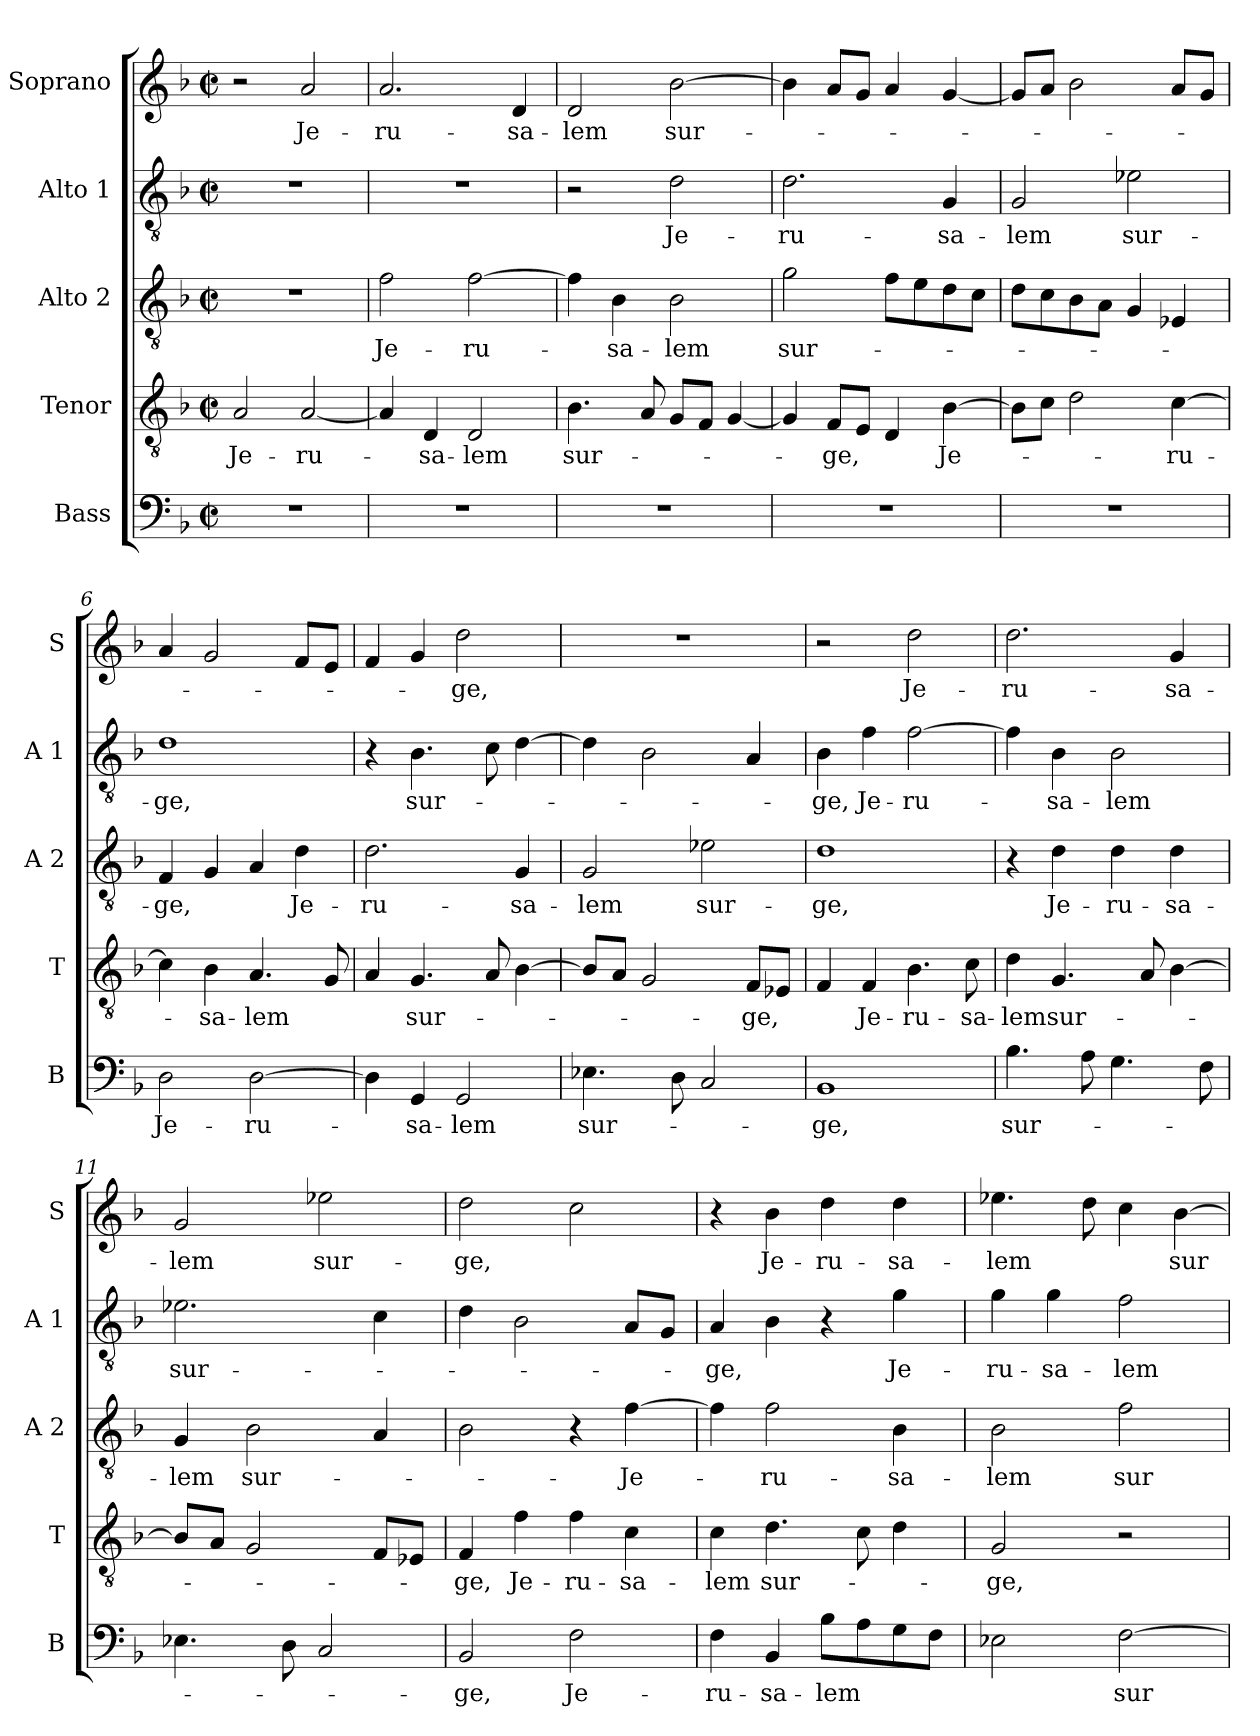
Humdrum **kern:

**kern	**text	**kern	**text	**kern	**text	**kern	**text	**kern	**text
*part5	*part5	*part4	*part4	*part3	*part3	*part2	*part2	*part1	*part1
*staff5	*staff5	*staff4	*staff4	*staff3	*staff3	*staff2	*staff2	*staff1	*staff1
*I"Bass	*	*I"Tenor	*	*I"Alto 2	*	*I"Alto 1	*	*I"Soprano	*
*I'B	*	*I'T	*	*I'A 2	*	*I'A 1	*	*I'S	*
*clefF4	*	*clefGv2	*	*clefGv2	*	*clefGv2	*	*clefG2	*
*k[b-]	*	*k[b-]	*	*k[b-]	*	*k[b-]	*	*k[b-]	*
*F:	*	*F:	*	*F:	*	*F:	*	*F:	*
*M2/2	*	*M2/2	*	*M2/2	*	*M2/2	*	*M2/2	*
*met(c|)	*	*met(c|)	*	*met(c|)	*	*met(c|)	*	*met(c|)	*
=1	=1	=1	=1	=1	=1	=1	=1	=1	=1
!	!	!	!LO:LY:b	!	!	!	!	!	!
1r	.	2A/	Je-	1r	.	1r	.	2r	.
!	!	!	!LO:LY:b	!	!	!	!	!	!LO:LY:b
.	.	[2A/	-ru-	.	.	.	.	2a/	Je-
=2	=2	=2	=2	=2	=2	=2	=2	=2	=2
!	!	!	!	!	!LO:LY:b	!	!	!	!LO:LY:b
1r	.	4A/]	.	2f\	Je-	1r	.	2.a/	-ru-
!	!	!	!LO:LY:b	!	!	!	!	!	!
.	.	4D/	-sa-	.	.	.	.	.	.
!	!	!	!LO:LY:b	!	!LO:LY:b	!	!	!	!
.	.	2D/	-lem	[2f\	-ru-	.	.	.	.
!	!	!	!	!	!	!	!	!	!LO:LY:b
.	.	.	.	.	.	.	.	4d/	-sa-
=3	=3	=3	=3	=3	=3	=3	=3	=3	=3
!	!	!	!LO:LY:b	!	!	!	!	!	!LO:LY:b
1r	.	4.B-\	sur-	4f\]	.	2r	.	2d/	-lem
!	!	!	!	!	!LO:LY:b	!	!	!	!
.	.	.	.	4B-\	-sa-	.	.	.	.
.	.	8A/	.	.	.	.	.	.	.
!	!	!	!	!	!LO:LY:b	!	!LO:LY:b	!	!LO:LY:b
.	.	8G/L	.	2B-\	-lem	2d\	Je-	[2b-\	sur-
.	.	8F/J	.	.	.	.	.	.	.
.	.	[4G/	.	.	.	.	.	.	.
=4	=4	=4	=4	=4	=4	=4	=4	=4	=4
!	!	!	!	!	!LO:LY:b	!	!LO:LY:b	!	!
1r	.	4G/]	.	2g\	sur-	2.d\	-ru-	4b-\]	.
!	!	!	!LO:LY:b	!	!	!	!	!	!
.	.	8F/L	-ge,	.	.	.	.	8a/L	.
.	.	8E/J	.	.	.	.	.	8g/J	.
.	.	4D/	.	8f\L	.	.	.	4a/	.
.	.	.	.	8e\	.	.	.	.	.
!	!	!	!LO:LY:b	!	!	!	!LO:LY:b	!	!
.	.	[4B-\	Je-	8d\	.	4G/	-sa-	[4g/	.
.	.	.	.	8c\J	.	.	.	.	.
=5	=5	=5	=5	=5	=5	=5	=5	=5	=5
!	!	!	!	!	!	!	!LO:LY:b	!	!
1r	.	8B-\L]	.	8d\L	.	2G/	-lem	8g/L]	.
.	.	8c\J	.	8c\	.	.	.	8a/J	.
.	.	2d\	.	8B-\	.	.	.	2b-\	.
.	.	.	.	8A\J	.	.	.	.	.
!	!	!	!	!	!	!	!LO:LY:b	!	!
.	.	.	.	4G/	.	2e-X\	sur-	.	.
!	!	!	!LO:LY:b	!	!	!	!	!	!
.	.	[4c\	-ru-	4E-X/	.	.	.	8a/L	.
.	.	.	.	.	.	.	.	8g/J	.
!!LO:LB:g=z
=6	=6	=6	=6	=6	=6	=6	=6	=6	=6
!	!LO:LY:b	!	!	!	!LO:LY:b	!	!LO:LY:b	!	!
2D\	Je-	4c\]	.	4F/	-ge,	1d	-ge,	4a/	.
!	!	!	!LO:LY:b	!	!	!	!	!	!
.	.	4B-\	-sa-	4G/	.	.	.	2g/	.
!	!LO:LY:b	!	!LO:LY:b	!	!	!	!	!	!
[2D\	-ru-	4.A/	-lem	4A/	.	.	.	.	.
!	!	!	!	!	!LO:LY:b	!	!	!	!
.	.	.	.	4d\	Je-	.	.	8f/L	.
.	.	8G/	.	.	.	.	.	8e/J	.
=7	=7	=7	=7	=7	=7	=7	=7	=7	=7
!	!	!	!	!	!LO:LY:b	!	!	!	!
4D\]	.	4A/	.	2.d\	-ru-	4r	.	4f/	.
!	!LO:LY:b	!	!LO:LY:b	!	!	!	!LO:LY:b	!	!
4GG/	-sa-	4.G/	sur-	.	.	4.B-\	sur-	4g/	.
!	!LO:LY:b	!	!	!	!	!	!	!	!LO:LY:b
2GG/	-lem	.	.	.	.	.	.	2dd\	-ge,
.	.	8A/	.	.	.	8c\	.	.	.
!	!	!	!	!	!LO:LY:b	!	!	!	!
.	.	[4B-\	.	4G/	-sa-	[4d\	.	.	.
=8	=8	=8	=8	=8	=8	=8	=8	=8	=8
!	!LO:LY:b	!	!	!	!LO:LY:b	!	!	!	!
4.E-X\	sur-	8B-/L]	.	2G/	-lem	4d\]	.	1r	.
.	.	8A/J	.	.	.	.	.	.	.
.	.	2G/	.	.	.	2B-\	.	.	.
8D\	.	.	.	.	.	.	.	.	.
!	!	!	!	!	!LO:LY:b	!	!	!	!
2C/	.	.	.	2e-X\	sur-	.	.	.	.
!	!	!	!LO:LY:b	!	!	!	!	!	!
.	.	8F/L	-ge,	.	.	4A/	.	.	.
.	.	8E-X/J	.	.	.	.	.	.	.
=9	=9	=9	=9	=9	=9	=9	=9	=9	=9
!	!LO:LY:b	!	!	!	!LO:LY:b	!	!LO:LY:b	!	!
1BB-	-ge,	4F/	.	1d	-ge,	4B-\	-ge,	2r	.
!	!	!	!LO:LY:b	!	!	!	!LO:LY:b	!	!
.	.	4F/	Je-	.	.	4f\	Je-	.	.
!	!	!	!LO:LY:b	!	!	!	!LO:LY:b	!	!LO:LY:b
.	.	4.B-\	-ru-	.	.	[2f\	-ru-	2dd\	Je-
!	!	!	!LO:LY:b	!	!	!	!	!	!
.	.	8c\	-sa-	.	.	.	.	.	.
=10	=10	=10	=10	=10	=10	=10	=10	=10	=10
!	!LO:LY:b	!	!LO:LY:b	!	!	!	!	!	!LO:LY:b
4.B-\	sur-	4d\	-lem	4r	.	4f\]	.	2.dd\	-ru-
!	!	!	!LO:LY:b	!	!LO:LY:b	!	!LO:LY:b	!	!
.	.	4.G/	sur-	4d\	Je-	4B-\	-sa-	.	.
8A\	.	.	.	.	.	.	.	.	.
!	!	!	!	!	!LO:LY:b	!	!LO:LY:b	!	!
4.G\	.	.	.	4d\	-ru-	2B-\	-lem	.	.
.	.	8A/	.	.	.	.	.	.	.
!	!	!	!	!	!LO:LY:b	!	!	!	!LO:LY:b
.	.	[4B-\	.	4d\	-sa-	.	.	4g/	-sa-
8F\	.	.	.	.	.	.	.	.	.
!!LO:LB:g=z
=11	=11	=11	=11	=11	=11	=11	=11	=11	=11
!	!	!	!	!	!LO:LY:b	!	!LO:LY:b	!	!LO:LY:b
4.E-X\	.	8B-/L]	.	4G/	-lem	2.e-X\	sur-	2g/	-lem
.	.	8A/J	.	.	.	.	.	.	.
!	!	!	!	!	!LO:LY:b	!	!	!	!
.	.	2G/	.	2B-\	sur-	.	.	.	.
8D\	.	.	.	.	.	.	.	.	.
!	!	!	!	!	!	!	!	!	!LO:LY:b
2C/	.	.	.	.	.	.	.	2ee-X\	sur-
.	.	8F/L	.	4A/	.	4c\	.	.	.
.	.	8E-X/J	.	.	.	.	.	.	.
=12	=12	=12	=12	=12	=12	=12	=12	=12	=12
!	!LO:LY:b	!	!LO:LY:b	!	!	!	!	!	!LO:LY:b
2BB-/	-ge,	4F/	-ge,	2B-\	.	4d\	.	2dd\	-ge,
!	!	!	!LO:LY:b	!	!	!	!	!	!
.	.	4f\	Je-	.	.	2B-\	.	.	.
!	!LO:LY:b	!	!LO:LY:b	!	!	!	!	!	!
2F\	Je-	4f\	-ru-	4r	.	.	.	2cc\	.
!	!	!	!LO:LY:b	!	!LO:LY:b	!	!	!	!
.	.	4c\	-sa-	[4f\	-Je-	8A/L	.	.	.
.	.	.	.	.	.	8G/J	.	.	.
=13	=13	=13	=13	=13	=13	=13	=13	=13	=13
!	!LO:LY:b	!	!LO:LY:b	!	!	!	!LO:LY:b	!	!
4F\	-ru-	4c\	-lem	4f\]	.	4A/	-ge,	4r	.
!	!LO:LY:b	!	!LO:LY:b	!	!LO:LY:b	!	!	!	!LO:LY:b
4BB-/	-sa-	4.d\	sur-	2f\	-ru-	4B-\	.	4b-\	Je-
!	!LO:LY:b	!	!	!	!	!	!	!	!LO:LY:b
8B-\L	-lem	.	.	.	.	4r	.	4dd\	-ru-
8A\	.	8c\	.	.	.	.	.	.	.
!	!	!	!	!	!LO:LY:b	!	!LO:LY:b	!	!LO:LY:b
8G\	.	4d\	.	4B-\	-sa-	4g\	Je-	4dd\	-sa-
8F\J	.	.	.	.	.	.	.	.	.
=14	=14	=14	=14	=14	=14	=14	=14	=14	=14
!	!	!	!LO:LY:b	!	!LO:LY:b	!	!LO:LY:b	!	!LO:LY:b
2E-X\	.	2G/	-ge,	2B-\	-lem	4g\	-ru-	4.ee-X\	-lem
!	!	!	!	!	!	!	!LO:LY:b	!	!
.	.	.	.	.	.	4g\	-sa-	.	.
.	.	.	.	.	.	.	.	8dd\	.
!	!LO:LY:b	!	!	!	!LO:LY:b	!	!LO:LY:b	!	!
[2F\	sur-	2r	.	2f\	sur-	2f\	-lem	4cc\	.
!	!	!	!	!	!	!	!	!	!LO:LY:b
.	.	.	.	.	.	.	.	[4b-\	sur-
=	=	=	=	=	=	=	=	=	=
*-	*-	*-	*-	*-	*-	*-	*-	*-	*-
